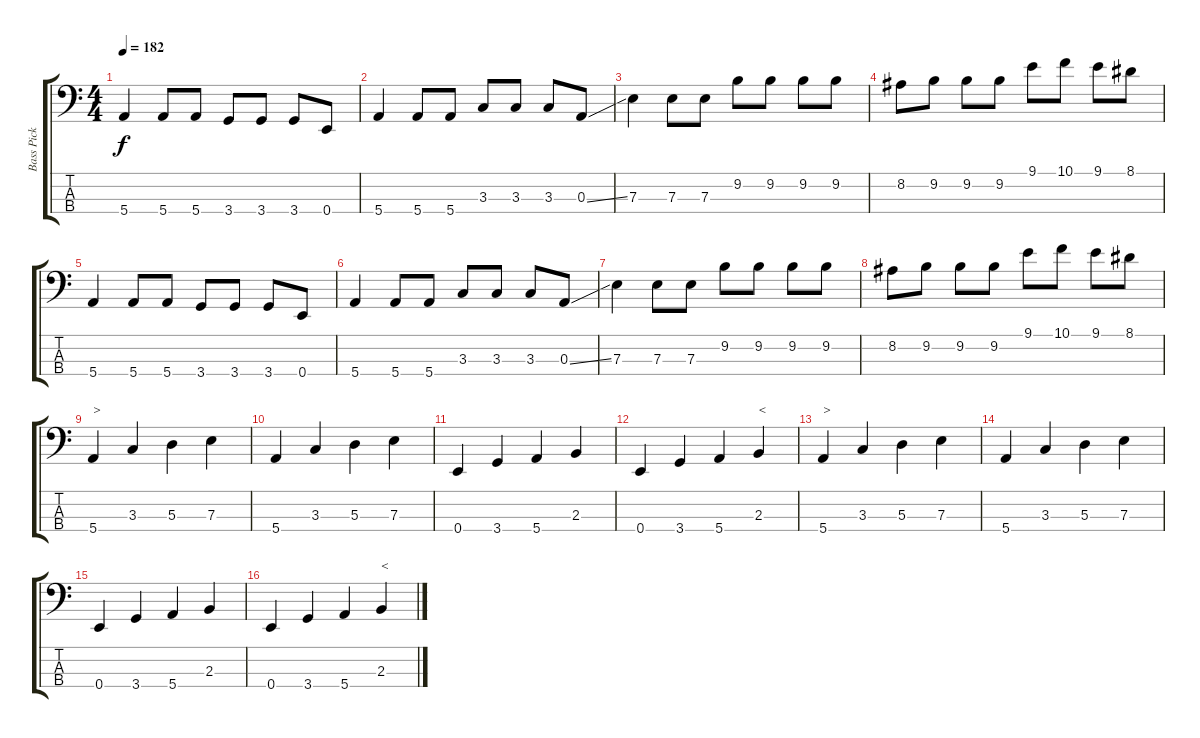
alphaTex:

\track ("Bass Pick" "Bass Pick") {instrument electricbasspick}
\staff {score tabs}
\tuning (G2 D2 A1 E1) {hide}
\ts (4 4)
\tempo 182
\clef f4
\ks c
5.4.4{dy f} 5.4.8 5.4.8 3.4.8 3.4.8 3.4.8 0.4.8 |
5.4.4 5.4.8 5.4.8 3.3.8 3.3.8 3.3.8 0.3{ss}.8 |
7.3.4 7.3.8 7.3.8 9.2.8 9.2.8 9.2.8 9.2.8 |
8.2.8 9.2.8 9.2.8 9.2.8 9.1.8 10.1.8 9.1.8 8.1.8 |
5.4.4 5.4.8 5.4.8 3.4.8 3.4.8 3.4.8 0.4.8 |
5.4.4 5.4.8 5.4.8 3.3.8 3.3.8 3.3.8 0.3{ss}.8 |
7.3.4 7.3.8 7.3.8 9.2.8 9.2.8 9.2.8 9.2.8 |
8.2.8 9.2.8 9.2.8 9.2.8 9.1.8 10.1.8 9.1.8 8.1.8 |
5.4.4{txt ">"} 3.3.4 5.3.4 7.3.4 |
5.4.4 3.3.4 5.3.4 7.3.4 |
0.4.4 3.4.4 5.4.4 2.3.4 |
0.4.4 3.4.4 5.4.4 2.3.4{txt "<"} |
5.4.4{txt ">"} 3.3.4 5.3.4 7.3.4 |
5.4.4 3.3.4 5.3.4 7.3.4 |
0.4.4 3.4.4 5.4.4 2.3.4 |
0.4.4 3.4.4 5.4.4 2.3.4{txt "<"}
